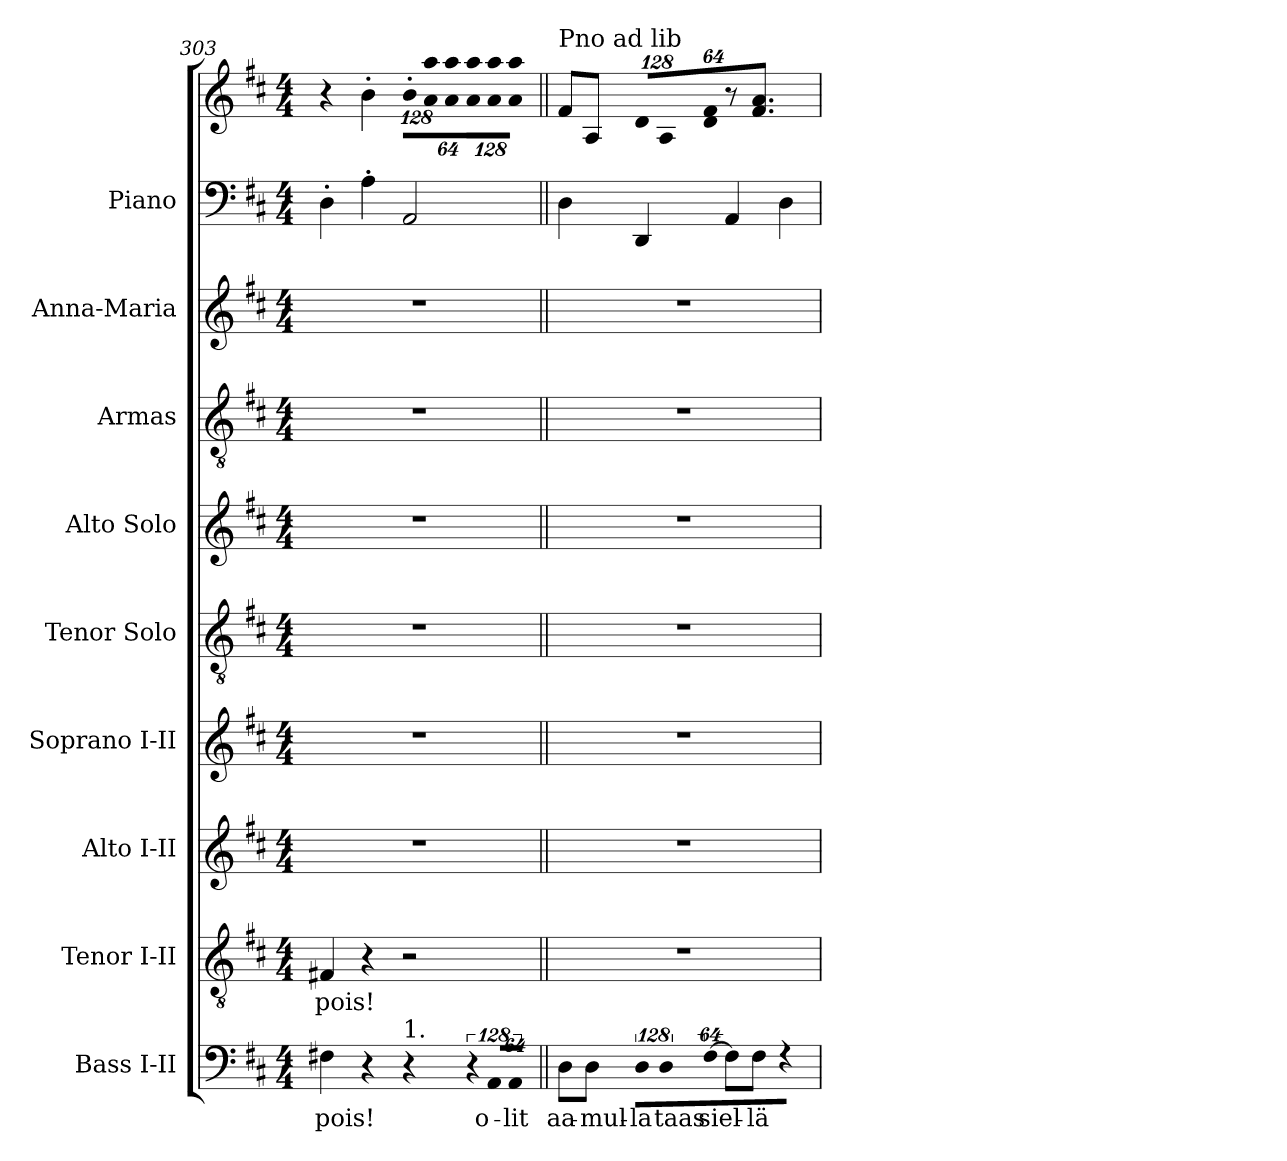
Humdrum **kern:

**kern	**text	**kern	**text	**kern	**kern	**kern	**kern	**kern	**kern	**kern	**kern
*part9	*part9	*part8	*part8	*part7	*part6	*part5	*part4	*part3	*part2	*part1	*part1
*staff10	*staff10	*staff9	*staff9	*staff8	*staff7	*staff6	*staff5	*staff4	*staff3	*staff2	*staff1
*I"Bass I-II	*	*I"Tenor I-II	*	*I"Alto I-II	*I"Soprano I-II	*I"Tenor Solo	*I"Alto Solo	*I"Armas	*I"Anna-Maria	*I"Piano	*
*I'B.	*	*I'T.	*	*I'A.	*I'S.	*I'T. Solo	*I'A. Solo	*I'Armas	*I'A-M	*I'Pno.	*
*clefF4	*	*clefGv2	*	*clefG2	*clefG2	*clefGv2	*clefG2	*clefGv2	*clefG2	*clefF4	*clefG2
*	*	*ITrd7c12	*	*	*	*ITrd7c12	*	*ITrd7c12	*	*	*
*k[f#c#]	*	*k[f#c#]	*	*k[f#c#]	*k[f#c#]	*k[f#c#]	*k[f#c#]	*k[f#c#]	*k[f#c#]	*k[f#c#]	*k[f#c#]
*D:	*	*D:	*	*D:	*D:	*D:	*D:	*D:	*D:	*D:	*D:
*M4/4	*	*M4/4	*	*M4/4	*M4/4	*M4/4	*M4/4	*M4/4	*M4/4	*M4/4	*M4/4
=303	=303	=303	=303	=303	=303	=303	=303	=303	=303	=303	=303
!	!LO:LY:b:color=#000000	!	!	!	!	!	!	!	!	!	!
!	!	!	!LO:LY:b:color=#000000	!	!	!	!	!	!	!	!
4F#Xi\	pois!	4FF#Xi/	pois!	1r	1r	1r	1r	1r	1r	4D'i\	4r
4r	.	4r	.	.	.	.	.	.	.	4A'i\	4b'i\
*	*	*	*	*	*	*	*	*	*	*	*Xbrackettup
!LO:TX:a:t=1.	!	!	!	!	!	!	!	!	!	!	!
!	!	!	!	!	!	!	!	!	!	!	!LO:N:vis=8
4r	.	2r	.	.	.	.	.	.	.	2AAi/	1024%85b'i\L
!	!	!	!	!	!	!	!	!	!	!	!LO:N:vis=8
.	.	.	.	.	.	.	.	.	.	.	1024%85ai\ 1024%85aai
!	!	!	!	!	!	!	!	!	!	!	!LO:N:vis=8
.	.	.	.	.	.	.	.	.	.	.	512%43ai\ 512%43aaiJ
!LO:N:vis=8	!	!	!	!	!	!	!	!	!	!	!LO:N:vis=8
1024%85r	.	.	.	.	.	.	.	.	.	.	1024%85ai\ 1024%85aaiL
!LO:N:vis=8	!	!	!	!	!	!	!	!	!	!	!
!	!LO:LY:b:color=#000000	!	!	!	!	!	!	!	!	!	!LO:N:vis=8
1024%85AAi/L	o-	.	.	.	.	.	.	.	.	.	1024%85ai\ 1024%85aai
!LO:N:vis=8	!	!	!	!	!	!	!	!	!	!	!
!	!LO:LY:b:color=#000000	!	!	!	!	!	!	!	!	!	!LO:N:vis=8
512%43AAi/J	-lit	.	.	.	.	.	.	.	.	.	512%43ai\ 512%43aaiJ
=304||	=304||	=304||	=304||	=304||	=304||	=304||	=304||	=304||	=304||	=304||	=304||
!	!	!	!	!	!	!	!	!	!	!	!LO:TX:a:t=Pno ad lib
!	!LO:LY:b:color=#000000	!	!	!	!	!	!	!	!	!	!
8Di\L	aa-	1r	.	1r	1r	1r	1r	1r	1r	4Di\	8f#i/L
!	!LO:LY:b:color=#000000	!	!	!	!	!	!	!	!	!	!
8Di\J	-mul-	.	.	.	.	.	.	.	.	.	8Ai/J
!LO:N:vis=8	!	!	!	!	!	!	!	!	!	!	!
!	!LO:LY:b:color=#000000	!	!	!	!	!	!	!	!	!	!LO:N:vis=8
1024%85Di\L	-la	.	.	.	.	.	.	.	.	4DDi/	1024%85di/L
!LO:N:vis=8	!	!	!	!	!	!	!	!	!	!	!
!	!LO:LY:b:color=#000000	!	!	!	!	!	!	!	!	!	!LO:N:vis=8
1024%85Di\	taas	.	.	.	.	.	.	.	.	.	1024%85Ai/
!LO:N:vis=8	!	!	!	!	!	!	!	!	!	!	!
!	!LO:LY:b:color=#000000	!	!	!	!	!	!	!	!	!	!LO:N:vis=8
[>512%43F#i\J	siel-	.	.	.	.	.	.	.	.	.	512%43di/ 512%43f#iJ
8F#i\L]	.	.	.	.	.	.	.	.	.	4AAi/	8r
!	!LO:LY:b:color=#000000	!	!	!	!	!	!	!	!	!	!
8F#i\J	-lä	.	.	.	.	.	.	.	.	.	4.f#i/ 4.ai
4r	.	.	.	.	.	.	.	.	.	4Di\	.
=	=	=	=	=	=	=	=	=	=	=	=
*-	*-	*-	*-	*-	*-	*-	*-	*-	*-	*-	*-
